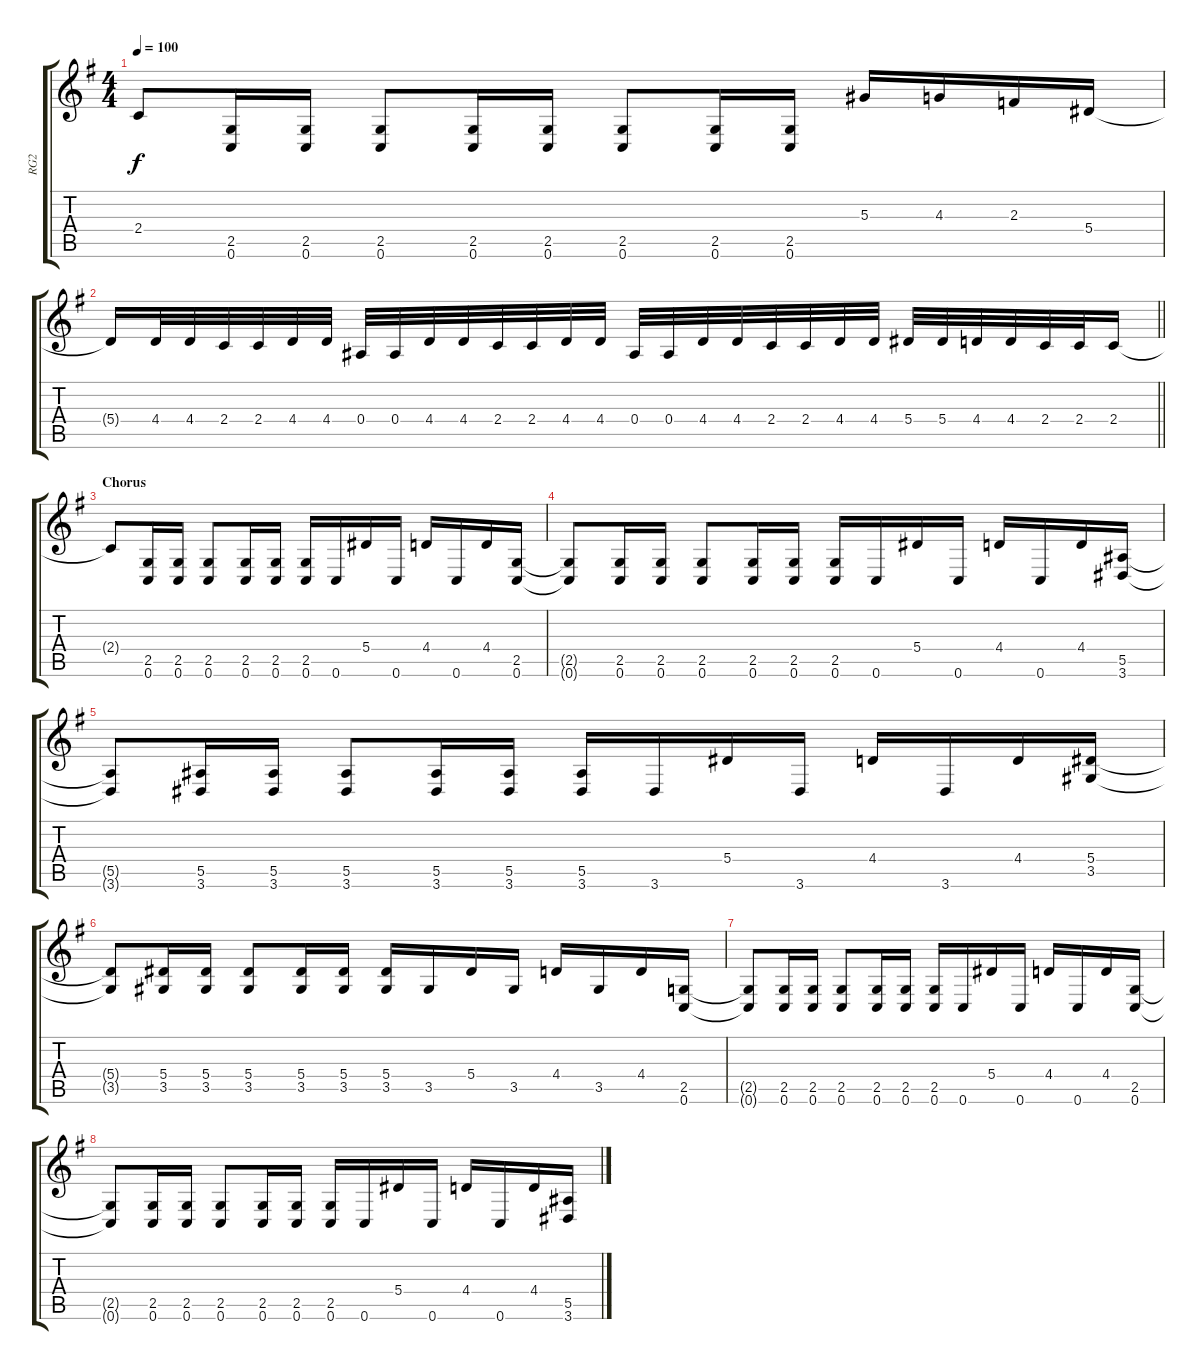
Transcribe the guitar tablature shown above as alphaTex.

\track ("RG2" "RG2") {instrument distortionguitar}
\staff {score tabs}
\tuning (C4 G3 Eb3 Bb2 F2 C2) {hide}
\ts (4 4)
\tempo 100
\clef g2
\ks eminor
2.4{t}.8{dy f} (2.5 0.6).16 (2.5 0.6).16 (2.5 0.6).8 (2.5 0.6).16 (2.5 0.6).16 (2.5 0.6).8 (2.5 0.6).16 (2.5 0.6).16 5.3.16 4.3.16 2.3.16 5.4.16 |
\barLineRight lightlight
5.4{t}.16 4.4.32 4.4.32 2.4.32 2.4.32 4.4.32 4.4.32 0.4.32 0.4.32 4.4.32 4.4.32 2.4.32 2.4.32 4.4.32 4.4.32 0.4.32 0.4.32 4.4.32 4.4.32 2.4.32 2.4.32 4.4.32 4.4.32 5.4.32 5.4.32 4.4.32 4.4.32 2.4.32 2.4.32 2.4.16 |
\section ("" "Chorus")
2.4{t}.8{balance 16} (2.5 0.6).16 (2.5 0.6).16 (2.5 0.6).8 (2.5 0.6).16 (2.5 0.6).16 (2.5 0.6).16 0.6.16 5.4.16 0.6.16 4.4.16 0.6.16 4.4.16 (2.5 0.6).16 |
(2.5{t} 0.6{t}).8 (2.5 0.6).16 (2.5 0.6).16 (2.5 0.6).8 (2.5 0.6).16 (2.5 0.6).16 (2.5 0.6).16 0.6.16 5.4.16 0.6.16 4.4.16 0.6.16 4.4.16 (5.5 3.6).16 |
(5.5{t} 3.6{t}).8 (5.5 3.6).16 (5.5 3.6).16 (5.5 3.6).8 (5.5 3.6).16 (5.5 3.6).16 (5.5 3.6).16 3.6.16 5.4.16 3.6.16 4.4.16 3.6.16 4.4.16 (5.4 3.5).16 |
(5.4{t} 3.5{t}).8 (5.4 3.5).16 (5.4 3.5).16 (5.4 3.5).8 (5.4 3.5).16 (5.4 3.5).16 (5.4 3.5).16 3.5.16 5.4.16 3.5.16 4.4.16 3.5.16 4.4.16 (2.5 0.6).16 |
(2.5{t} 0.6{t}).8 (2.5 0.6).16 (2.5 0.6).16 (2.5 0.6).8 (2.5 0.6).16 (2.5 0.6).16 (2.5 0.6).16 0.6.16 5.4.16 0.6.16 4.4.16 0.6.16 4.4.16 (2.5 0.6).16 |
(2.5{t} 0.6{t}).8 (2.5 0.6).16 (2.5 0.6).16 (2.5 0.6).8 (2.5 0.6).16 (2.5 0.6).16 (2.5 0.6).16 0.6.16 5.4.16 0.6.16 4.4.16 0.6.16 4.4.16 (5.5 3.6).16
